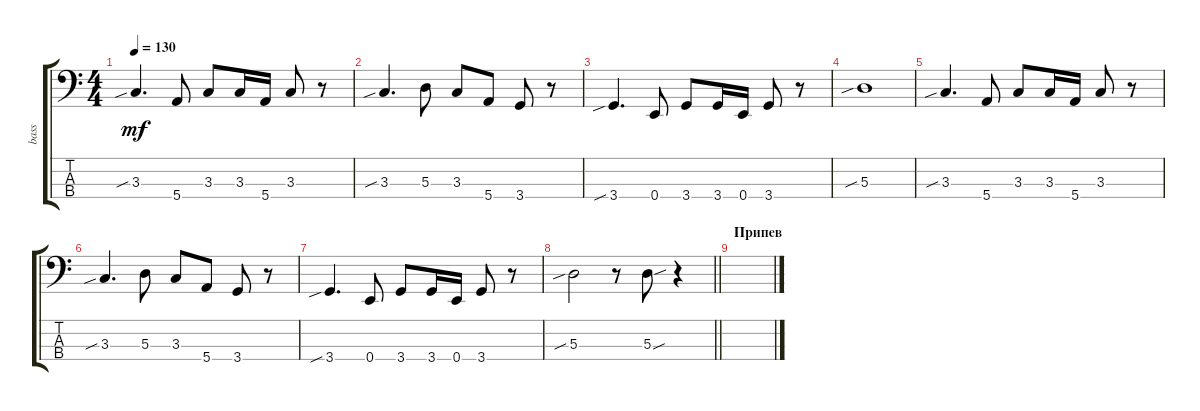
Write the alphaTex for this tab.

\track ("bass " "bass ") {instrument electricbassfinger}
\staff {score tabs}
\tuning (G2 D2 A1 E1) {hide}
\ts (4 4)
\tempo 130
\clef f4
\ks c
3.3{sib}.4{d dy mf} 5.4.8 3.3.8 3.3.16 5.4.16 3.3.8 r.8 |
3.3{sib}.4{d} 5.3.8 3.3.8 5.4.8 3.4.8 r.8 |
3.4{sib}.4{d} 0.4.8 3.4.8 3.4.16 0.4.16 3.4.8 r.8 |
5.3{sib}.1 |
3.3{sib}.4{d} 5.4.8 3.3.8 3.3.16 5.4.16 3.3.8 r.8 |
3.3{sib}.4{d} 5.3.8 3.3.8 5.4.8 3.4.8 r.8 |
3.4{sib}.4{d} 0.4.8 3.4.8 3.4.16 0.4.16 3.4.8 r.8 |
\barLineRight lightlight
5.3{sib}.2 r.8 5.3{sou}.8 r.4 |
\section ("" "Припев")
